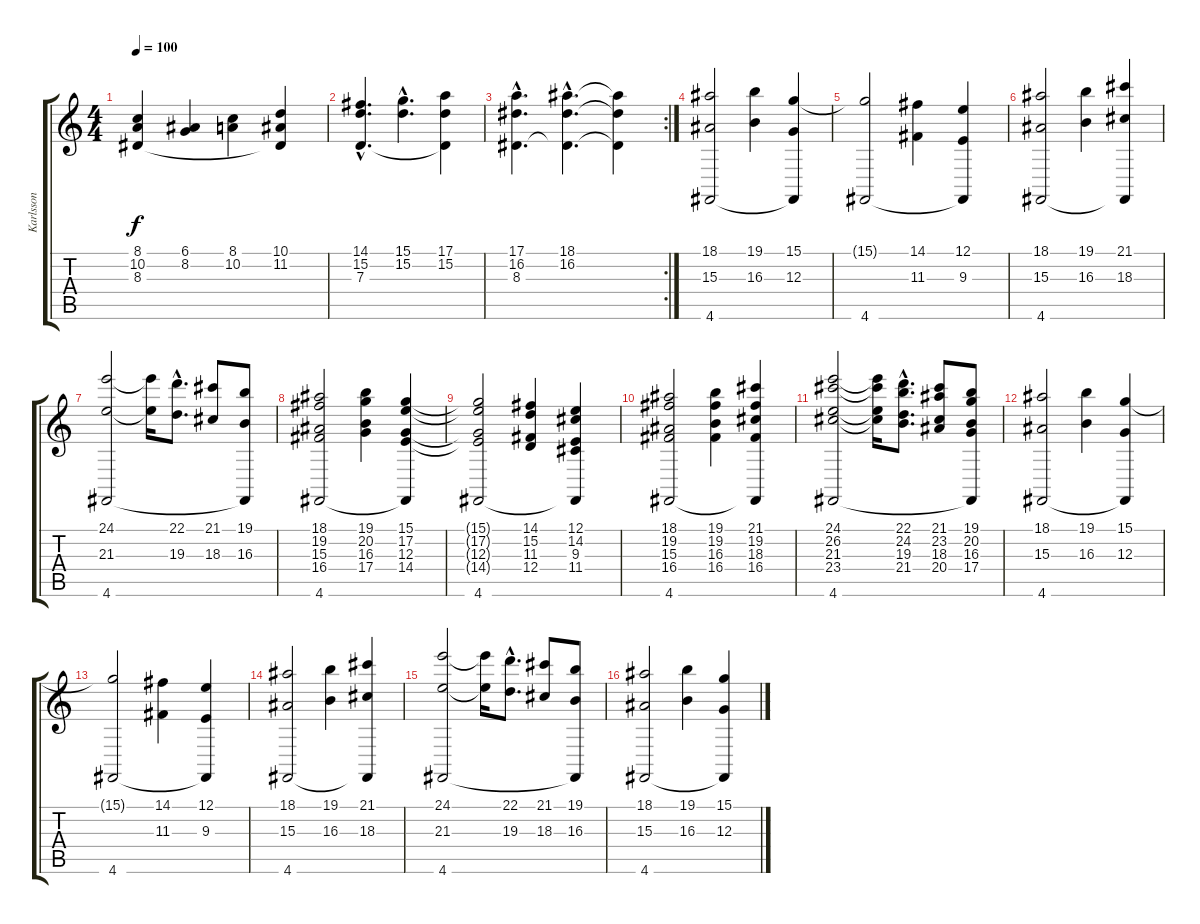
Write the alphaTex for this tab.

\track ("Karlsson" "Karlsson") {instrument stringensemble1}
\staff {score tabs}
\tuning (E4 B3 G3 D3 A2 D2) {hide}
\ts (4 4)
\tempo 100
\clef g2
\ks c
(8.1 10.2 8.3).4{dy f} (6.1 8.2).4 (8.1 10.2).4 (10.1 11.2 8.3{t}).4 |
(14.1{hac} 15.2{hac} 7.3{hac}).4{d} (15.1{hac} 15.2{hac}).4{d} (17.1 15.2 7.3{t}).4 |
\rc 2
(17.1{hac} 16.2{hac} 8.3{hac}).4{d} (18.1{hac} 16.2{hac} 8.3{hac t}).4{d} (18.1{t} 16.2{t} 8.3{t}).4 |
(18.1 15.3 4.6).2 (19.1 16.3).4 (15.1 12.3 4.6{t}).4 |
(15.1{t} 4.6).2 (14.1 11.3).4 (12.1 9.3 4.6{t}).4 |
(18.1 15.3 4.6).2 (19.1 16.3).4 (21.1 18.3 4.6{t}).4 |
(24.1 21.3 4.6).2 (24.1{t} 21.3{t}).16 (22.1{hac} 19.3{hac}).8{d} (21.1 18.3).8 (19.1 16.3 4.6{t}).8 |
(18.1 19.2 15.3 16.4 4.6).2 (19.1 20.2 16.3 17.4).4 (15.1 17.2 12.3 14.4 4.6{t}).4 |
(15.1{t} 17.2{t} 12.3{t} 14.4{t} 4.6).2 (14.1 15.2 11.3 12.4).4 (12.1 14.2 9.3 11.4 4.6{t}).4 |
(18.1 19.2 15.3 16.4 4.6).2 (19.1 19.2 16.3 16.4).4 (21.1 19.2 18.3 16.4 4.6{t}).4 |
(24.1 26.2 21.3 23.4 4.6).2 (24.1{t} 26.2{t} 21.3{t} 23.4{t}).16 (22.1{hac} 24.2{hac} 19.3{hac} 21.4{hac}).8{d} (21.1 23.2 18.3 20.4).8 (19.1 20.2 16.3 17.4 4.6{t}).8 |
(18.1 15.3 4.6).2 (19.1 16.3).4 (15.1 12.3 4.6{t}).4 |
(15.1{t} 4.6).2 (14.1 11.3).4 (12.1 9.3 4.6{t}).4 |
(18.1 15.3 4.6).2 (19.1 16.3).4 (21.1 18.3 4.6{t}).4 |
(24.1 21.3 4.6).2 (24.1{t} 21.3{t}).16 (22.1{hac} 19.3{hac}).8{d} (21.1 18.3).8 (19.1 16.3 4.6{t}).8 |
(18.1 15.3 4.6).2 (19.1 16.3).4 (15.1 12.3 4.6{t}).4
